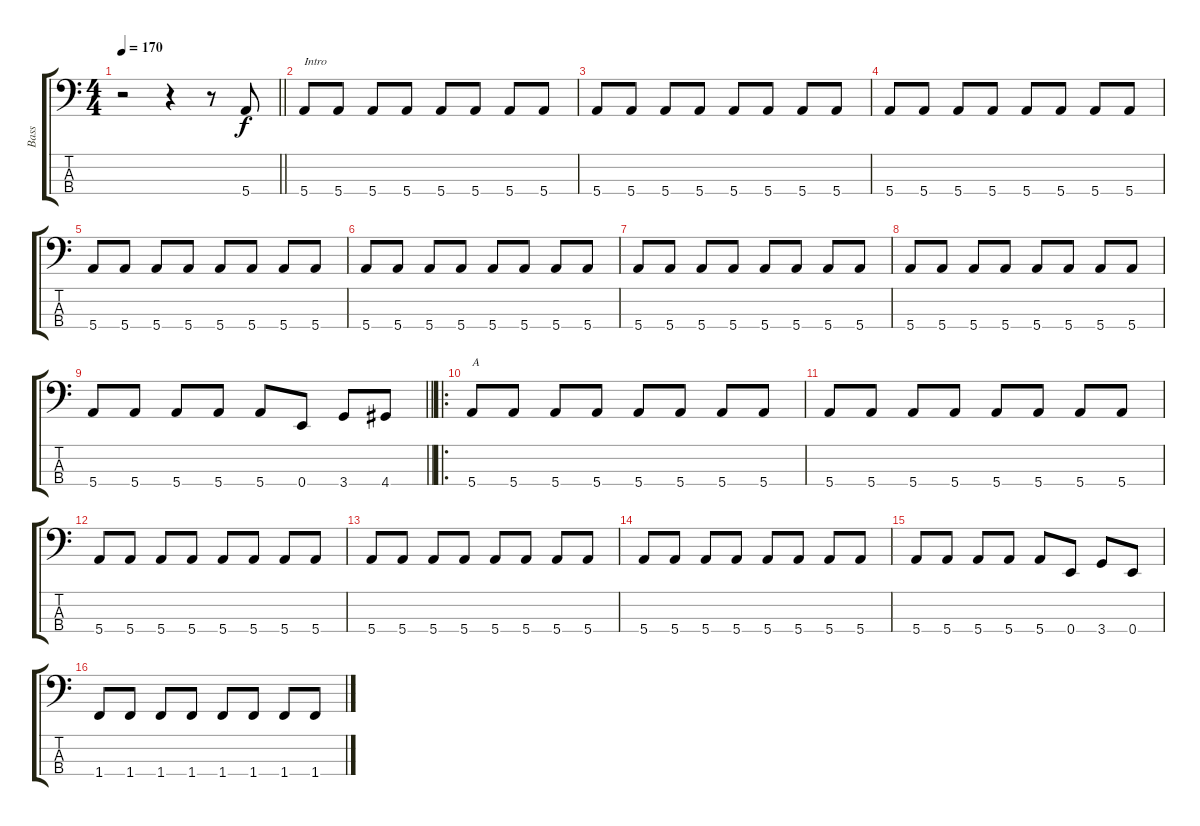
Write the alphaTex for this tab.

\track ("Bass" "Bass") {instrument electricbasspick}
\staff {score tabs}
\tuning (G2 D2 A1 E1) {hide}
\ts (4 4)
\tempo 170
\clef f4
\barLineRight lightlight
\ks c
r.2{dy f instrument electricbasspick} r.4 r.8 5.4.8 |
5.4.8{txt "Intro"} 5.4.8 5.4.8 5.4.8 5.4.8 5.4.8 5.4.8 5.4.8 |
5.4.8 5.4.8 5.4.8 5.4.8 5.4.8 5.4.8 5.4.8 5.4.8 |
5.4.8 5.4.8 5.4.8 5.4.8 5.4.8 5.4.8 5.4.8 5.4.8 |
5.4.8 5.4.8 5.4.8 5.4.8 5.4.8 5.4.8 5.4.8 5.4.8 |
5.4.8 5.4.8 5.4.8 5.4.8 5.4.8 5.4.8 5.4.8 5.4.8 |
5.4.8 5.4.8 5.4.8 5.4.8 5.4.8 5.4.8 5.4.8 5.4.8 |
5.4.8 5.4.8 5.4.8 5.4.8 5.4.8 5.4.8 5.4.8 5.4.8 |
\barLineRight lightlight
5.4.8 5.4.8 5.4.8 5.4.8 5.4.8 0.4.8 3.4.8 4.4.8 |
\ro
5.4.8{txt "A"} 5.4.8 5.4.8 5.4.8 5.4.8 5.4.8 5.4.8 5.4.8 |
5.4.8 5.4.8 5.4.8 5.4.8 5.4.8 5.4.8 5.4.8 5.4.8 |
5.4.8 5.4.8 5.4.8 5.4.8 5.4.8 5.4.8 5.4.8 5.4.8 |
5.4.8 5.4.8 5.4.8 5.4.8 5.4.8 5.4.8 5.4.8 5.4.8 |
5.4.8 5.4.8 5.4.8 5.4.8 5.4.8 5.4.8 5.4.8 5.4.8 |
5.4.8 5.4.8 5.4.8 5.4.8 5.4.8 0.4.8 3.4.8 0.4.8 |
1.4.8 1.4.8 1.4.8 1.4.8 1.4.8 1.4.8 1.4.8 1.4.8
